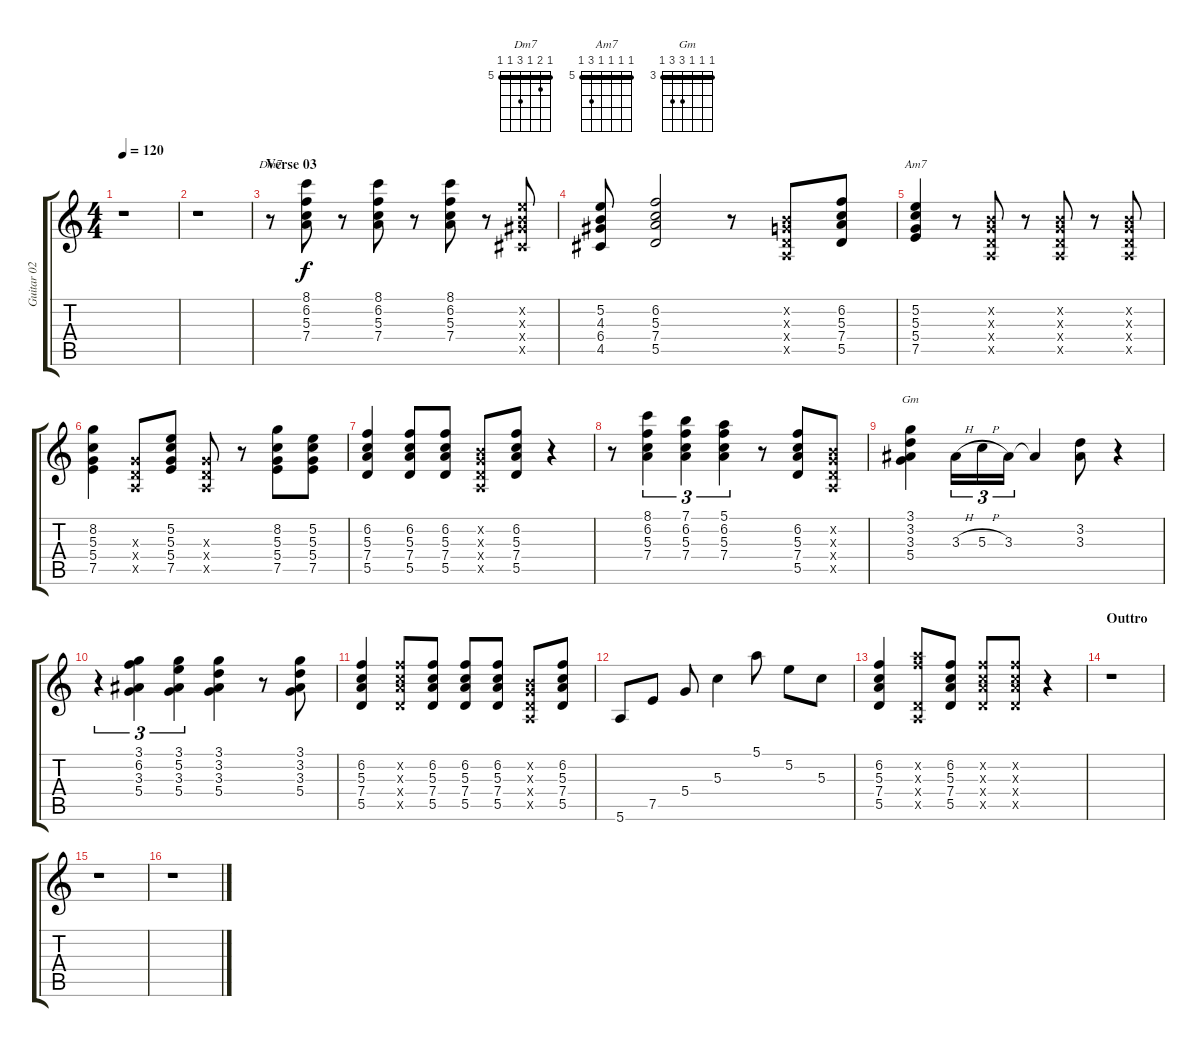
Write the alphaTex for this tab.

\track ("Guitar 02 - Rhythm" "Guitar 02 ") {instrument electricguitarclean}
\staff {score tabs}
\tuning (E4 B3 G3 D3 A2 E2) {hide}
\chord ("Dm7" 5 6 5 7 5 5) {firstfret 5 barre 5}
\chord ("Am7" 5 5 5 5 7 5) {firstfret 5 barre 5}
\chord ("Gm" 3 3 3 5 5 3) {firstfret 3 barre 3}
\ts (4 4)
\tempo 120
\clef g2
\ks c
r.1{dy f} |
r.1 |
\section ("" "Verse 03")
r.8{ch "Dm7"} (8.1 6.2 5.3 7.4).8 r.8 (8.1 6.2 5.3 7.4).8 r.8 (8.1 6.2 5.3 7.4).8 r.8 (5.2{x} 4.3{x} 6.4{x} 4.5{x}).8 |
(5.2 4.3 6.4 4.5).8 (6.2 5.3 7.4 5.5).2 r.8 (0.2{x} 0.3{x} 0.4{x} 0.5{x}).8 (6.2 5.3 7.4 5.5).8 |
(5.2 5.3 5.4 7.5).4{ch "Am7"} r.8 (0.2{x} 0.3{x} 0.4{x} 0.5{x}).8 r.8 (0.2{x} 0.3{x} 0.4{x} 0.5{x}).8 r.8 (0.2{x} 0.3{x} 0.4{x} 0.5{x}).8 |
(8.2 5.3 5.4 7.5).4 (0.3{x} 0.4{x} 0.5{x}).8 (5.2 5.3 5.4 7.5).8 (0.3{x} 0.4{x} 0.5{x}).8 r.8 (8.2 5.3 5.4 7.5).8 (5.2 5.3 5.4 7.5).8 |
(6.2 5.3 7.4 5.5).4 (6.2 5.3 7.4 5.5).8 (6.2 5.3 7.4 5.5).8 (0.2{x} 0.3{x} 0.4{x} 0.5{x}).8 (6.2 5.3 7.4 5.5).8 r.4 |
r.8 (8.1 6.2 5.3 7.4).4{tu (3 2)} (7.1 6.2 5.3 7.4).4{tu (3 2)} (5.1 6.2 5.3 7.4).4{tu (3 2)} r.8 (6.2 5.3 7.4 5.5).8 (0.2{x} 0.3{x} 0.4{x} 0.5{x}).8 |
(3.1 3.2 3.3 5.4).4{ch "Gm"} 3.3{h}.16{tu (3 2)} 5.3{h}.16{tu (3 2)} 3.3.16{tu (3 2)} 3.3{t}.4 (3.2 3.3).8 r.4 |
r.4{tu (3 2)} (3.1 6.2 3.3 5.4).4{tu (3 2)} (3.1 5.2 3.3 5.4).4{tu (3 2)} (3.1 3.2 3.3 5.4).4 r.8 (3.1 3.2 3.3 5.4).8 |
(6.2 5.3 7.4 5.5).4 (6.2{x} 5.3{x} 7.4{x} 5.5{x}).8 (6.2 5.3 7.4 5.5).8 (6.2 5.3 7.4 5.5).8 (6.2 5.3 7.4 5.5).8 (0.2{x} 0.3{x} 0.4{x} 0.5{x}).8 (6.2 5.3 7.4 5.5).8 |
5.6.8 7.5.8 5.4.8 5.3.4 5.1.8 5.2.8 5.3.8 |
(6.2 5.3 7.4 5.5).4 (10.2{x} 10.3{x} 0.4{x} 0.5{x}).8 (6.2 5.3 7.4 5.5).8 (6.2{x} 5.3{x} 7.4{x} 5.5{x}).8 (6.2{x} 5.3{x} 7.4{x} 5.5{x}).8 r.4 |
\section ("" "Outtro")
r.1 |
r.1 |
r.1
